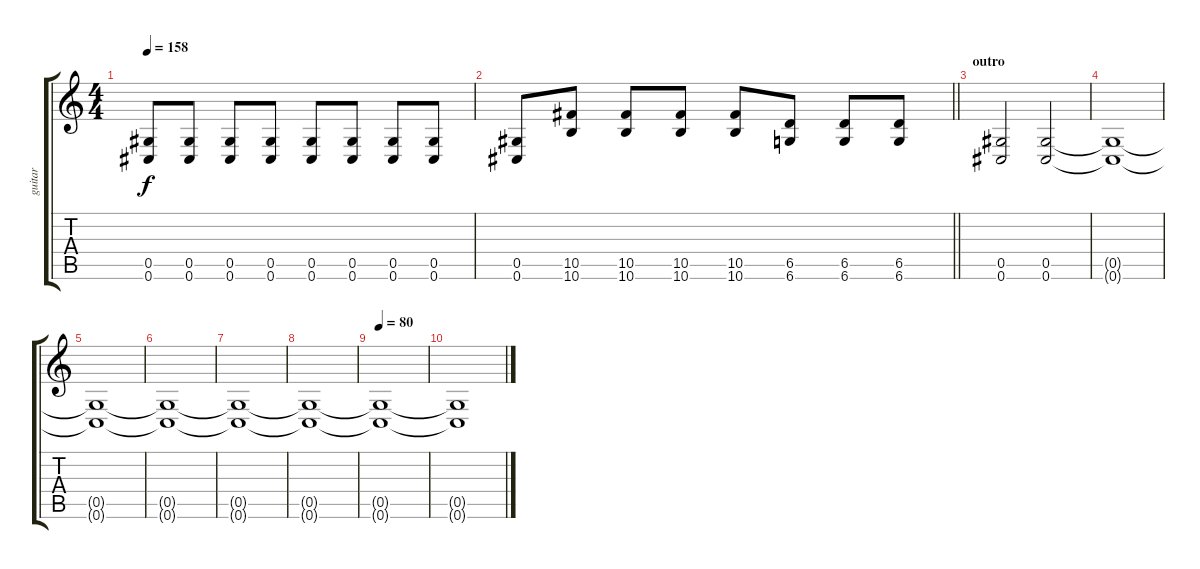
\track ("guitar" "guitar") {instrument distortionguitar}
\staff {score tabs}
\tuning (Eb4 Bb3 Gb3 Db3 Ab2 Db2) {hide}
\ts (4 4)
\tempo 158
\clef g2
\ks c
(0.5 0.6).8{dy f} (0.5 0.6).8 (0.5 0.6).8 (0.5 0.6).8 (0.5 0.6).8 (0.5 0.6).8 (0.5 0.6).8 (0.5 0.6).8 |
\barLineRight lightlight
(0.5 0.6).8 (10.5 10.6).8 (10.5 10.6).8 (10.5 10.6).8 (10.5 10.6).8 (6.5 6.6).8 (6.5 6.6).8 (6.5 6.6).8 |
\section ("" "outro")
(0.5 0.6).2 (0.5 0.6).2 |
(0.5{t} 0.6{t}).1 |
(0.5{t} 0.6{t}).1 |
(0.5{t} 0.6{t}).1 |
(0.5{t} 0.6{t}).1 |
(0.5{t} 0.6{t}).1 |
\tempo 80
(0.5{t} 0.6{t}).1 |
(0.5{t} 0.6{t}).1
